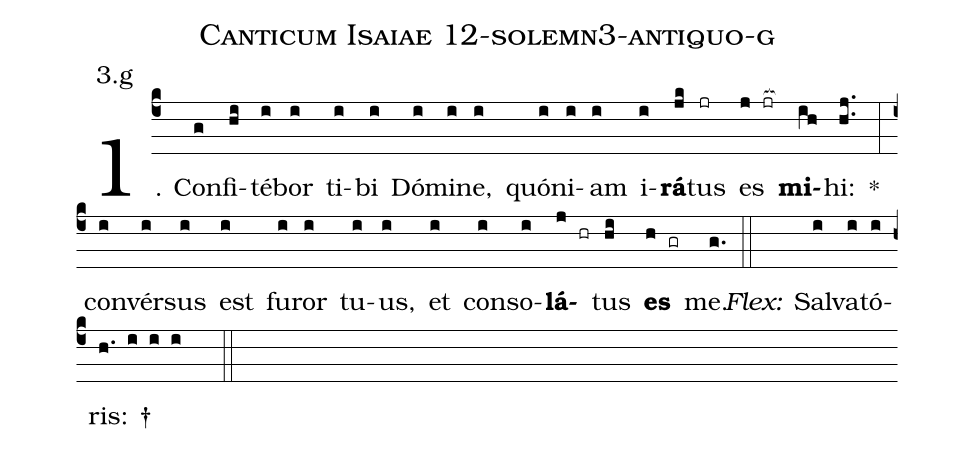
name: Canticum Isaiae 12-solemn3-antiquo-g;
annotation: 3.g;
%%
(c4)1. Con(g)fi(hi)té(i)bor(i) ti(i)bi(i) Dó(i)mi(i)ne,(i) quón(i)i(i)am(i) i(i)<b>rá</b>(jk)tus(jr) es(j jr[ocb:1{]) <b>mi</b>(ih[ocb:0}])hi:(hj..) *(:) con(i)vér(i)sus(i) est(i) fu(i)ror(i) tu(i)us,(i) et(i) con(i)so(i)<b>lá</b>(j hr)tus(hi) <b>es</b>(h gr) me.(g.) (::)
<i>Flex:</i>()  Sal(i)va(i)tó(i)ris: †(h. i i i  ::)
